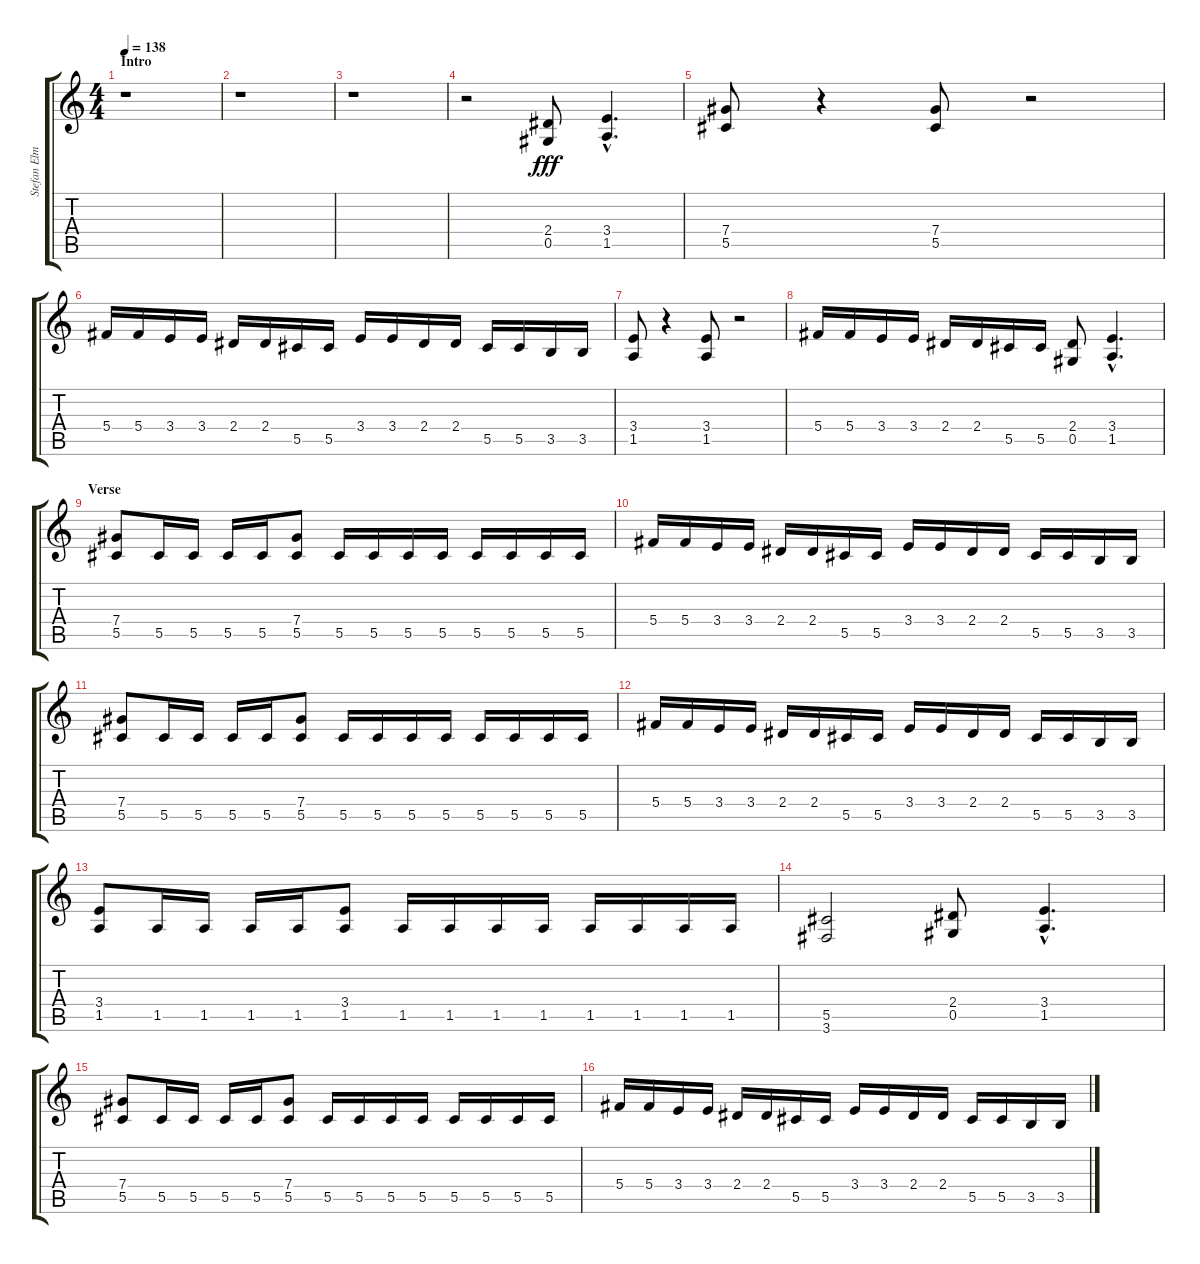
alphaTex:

\track ("Stefan Elmgren" "Stefan Elm") {instrument distortionguitar}
\staff {score tabs}
\tuning (Eb4 Bb3 Gb3 Db3 Ab2 Eb2) {hide}
\ts (4 4)
\section ("" "Intro")
\tempo 138
\clef g2
\ks c
r.1{dy fff instrument distortionguitar} |
r.1 |
r.1 |
r.2 (2.4 0.5).8 (3.4{hac} 1.5{hac}).4{d} |
(7.4 5.5).8 r.4 (7.4 5.5).8 r.2 |
5.4.16 5.4.16 3.4.16 3.4.16 2.4.16 2.4.16 5.5.16 5.5.16 3.4.16 3.4.16 2.4.16 2.4.16 5.5.16 5.5.16 3.5.16 3.5.16 |
(3.4 1.5).8 r.4 (3.4 1.5).8 r.2 |
5.4.16 5.4.16 3.4.16 3.4.16 2.4.16 2.4.16 5.5.16 5.5.16 (2.4 0.5).8 (3.4{hac} 1.5{hac}).4{d} |
\section ("" "Verse")
(7.4 5.5).8 5.5.16 5.5.16 5.5.16 5.5.16 (7.4 5.5).8 5.5.16 5.5.16 5.5.16 5.5.16 5.5.16 5.5.16 5.5.16 5.5.16 |
5.4.16 5.4.16 3.4.16 3.4.16 2.4.16 2.4.16 5.5.16 5.5.16 3.4.16 3.4.16 2.4.16 2.4.16 5.5.16 5.5.16 3.5.16 3.5.16 |
(7.4 5.5).8 5.5.16 5.5.16 5.5.16 5.5.16 (7.4 5.5).8 5.5.16 5.5.16 5.5.16 5.5.16 5.5.16 5.5.16 5.5.16 5.5.16 |
5.4.16 5.4.16 3.4.16 3.4.16 2.4.16 2.4.16 5.5.16 5.5.16 3.4.16 3.4.16 2.4.16 2.4.16 5.5.16 5.5.16 3.5.16 3.5.16 |
(3.4 1.5).8 1.5.16 1.5.16 1.5.16 1.5.16 (3.4 1.5).8 1.5.16 1.5.16 1.5.16 1.5.16 1.5.16 1.5.16 1.5.16 1.5.16 |
(5.5 3.6).2 (2.4 0.5).8 (3.4{hac} 1.5{hac}).4{d} |
(7.4 5.5).8 5.5.16 5.5.16 5.5.16 5.5.16 (7.4 5.5).8 5.5.16 5.5.16 5.5.16 5.5.16 5.5.16 5.5.16 5.5.16 5.5.16 |
5.4.16 5.4.16 3.4.16 3.4.16 2.4.16 2.4.16 5.5.16 5.5.16 3.4.16 3.4.16 2.4.16 2.4.16 5.5.16 5.5.16 3.5.16 3.5.16
